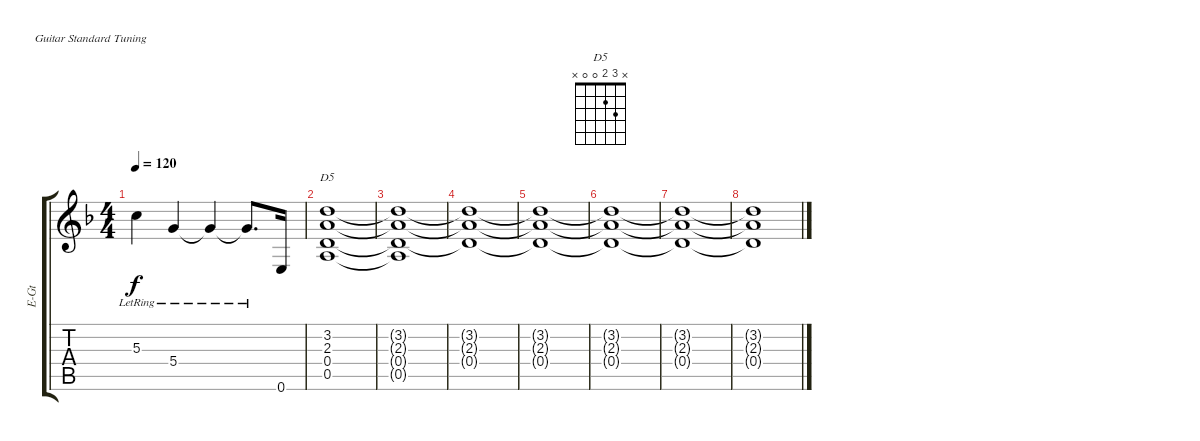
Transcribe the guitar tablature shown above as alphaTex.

\defaultSystemsLayout 4
\bracketExtendMode groupsimilarinstruments
\otherSystemsTrackNameOrientation horizontal
\track ("Rhythm Guitar II" "E-Gt") {multiBarRest instrument distortionguitar}
\staff {score tabs}
\tuning (E4 B3 G3 D3 A2 E2)
\chord ("D5" x 3 2 0 0 x) {showfingering false}
\ts (4 4)
\tempo 120
\clef g2
\ks f
5.3{lr acc forcenatural}.4{dy f} 5.4{lr acc forcenatural}.4 5.4{lr t acc forcenatural}.4 5.4{lr t acc forcenatural}.8{d} 0.6{acc forcenatural}.16 |
(3.2{acc forcenatural} 2.3{acc forcenatural} 0.4{acc forcenatural} 0.5{acc forcenatural}).1{ch "D5"} |
(3.2{t acc forcenatural} 2.3{t acc forcenatural} 0.4{t acc forcenatural} 0.5{t acc forcenatural}).1 |
(3.2{t acc forcenatural} 2.3{t acc forcenatural} 0.4{t acc forcenatural}).1 |
(3.2{t acc forcenatural} 2.3{t acc forcenatural} 0.4{t acc forcenatural}).1 |
(3.2{t acc forcenatural} 2.3{t acc forcenatural} 0.4{t acc forcenatural}).1 |
(3.2{t acc forcenatural} 2.3{t acc forcenatural} 0.4{t acc forcenatural}).1 |
(3.2{t acc forcenatural} 2.3{t acc forcenatural} 0.4{t acc forcenatural}).1
